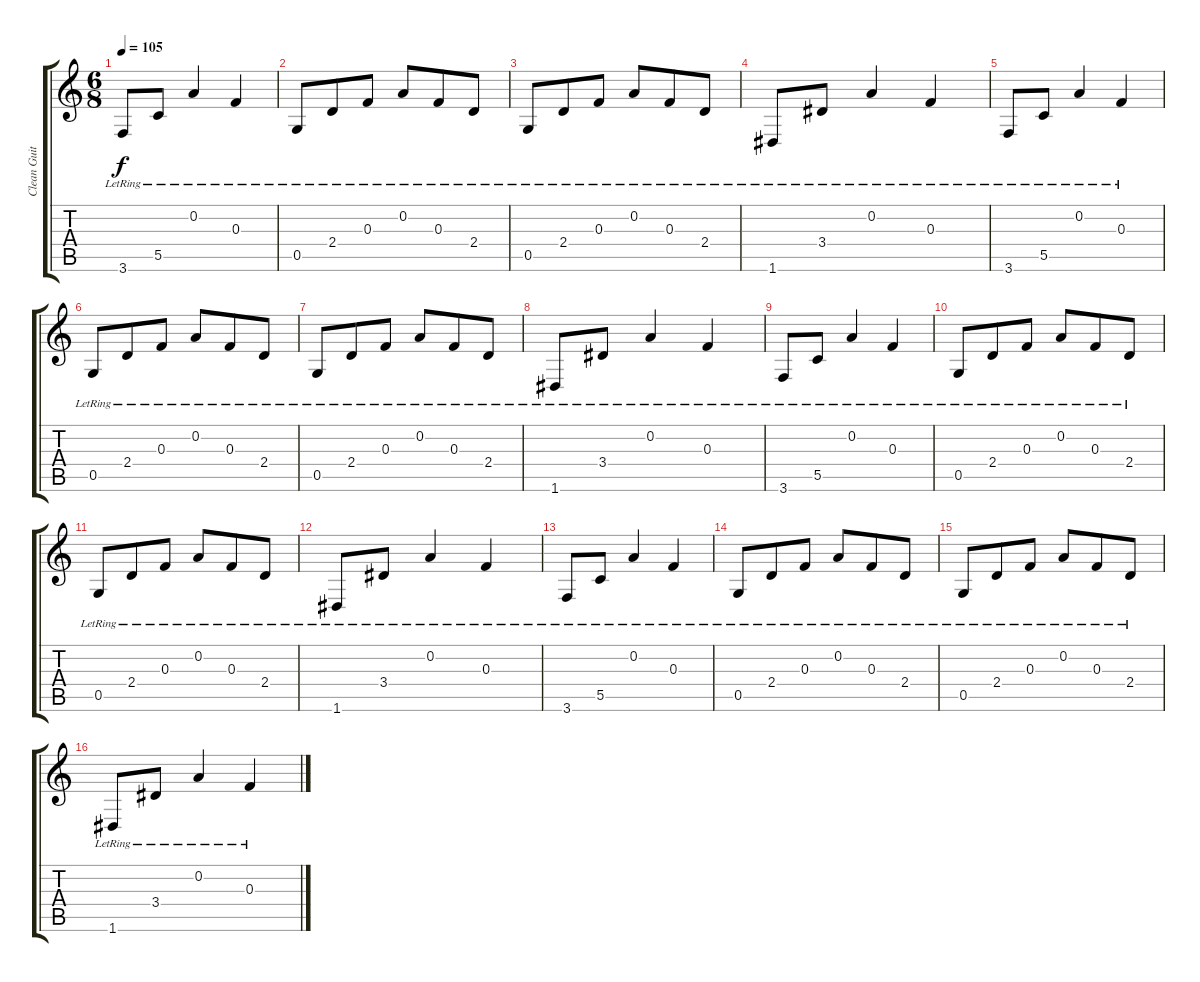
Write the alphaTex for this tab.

\track ("Clean Guitar" "Clean Guit") {instrument electricguitarclean}
\staff {score tabs}
\tuning (D4 A3 F3 C3 G2 D2) {hide}
\ts (6 8)
\tempo 105
\clef g2
\ks c
3.6{lr}.8{dy f} 5.5{lr}.8 0.2{lr}.4 0.3{lr}.4 |
0.5{lr}.8 2.4{lr}.8 0.3{lr}.8 0.2{lr}.8 0.3{lr}.8 2.4{lr}.8 |
0.5{lr}.8 2.4{lr}.8 0.3{lr}.8 0.2{lr}.8 0.3{lr}.8 2.4{lr}.8 |
1.6{lr}.8 3.4{lr}.8 0.2{lr}.4 0.3{lr}.4 |
3.6{lr}.8 5.5{lr}.8 0.2{lr}.4 0.3{lr}.4 |
0.5{lr}.8 2.4{lr}.8 0.3{lr}.8 0.2{lr}.8 0.3{lr}.8 2.4{lr}.8 |
0.5{lr}.8 2.4{lr}.8 0.3{lr}.8 0.2{lr}.8 0.3{lr}.8 2.4{lr}.8 |
1.6{lr}.8 3.4{lr}.8 0.2{lr}.4 0.3{lr}.4 |
3.6{lr}.8 5.5{lr}.8 0.2{lr}.4 0.3{lr}.4 |
0.5{lr}.8 2.4{lr}.8 0.3{lr}.8 0.2{lr}.8 0.3{lr}.8 2.4{lr}.8 |
0.5{lr}.8 2.4{lr}.8 0.3{lr}.8 0.2{lr}.8 0.3{lr}.8 2.4{lr}.8 |
1.6{lr}.8{volume 8} 3.4{lr}.8 0.2{lr}.4 0.3{lr}.4 |
3.6{lr}.8 5.5{lr}.8 0.2{lr}.4 0.3{lr}.4 |
0.5{lr}.8 2.4{lr}.8 0.3{lr}.8 0.2{lr}.8 0.3{lr}.8 2.4{lr}.8 |
0.5{lr}.8 2.4{lr}.8 0.3{lr}.8 0.2{lr}.8 0.3{lr}.8 2.4{lr}.8 |
1.6{lr}.8 3.4{lr}.8 0.2{lr}.4 0.3{lr}.4
